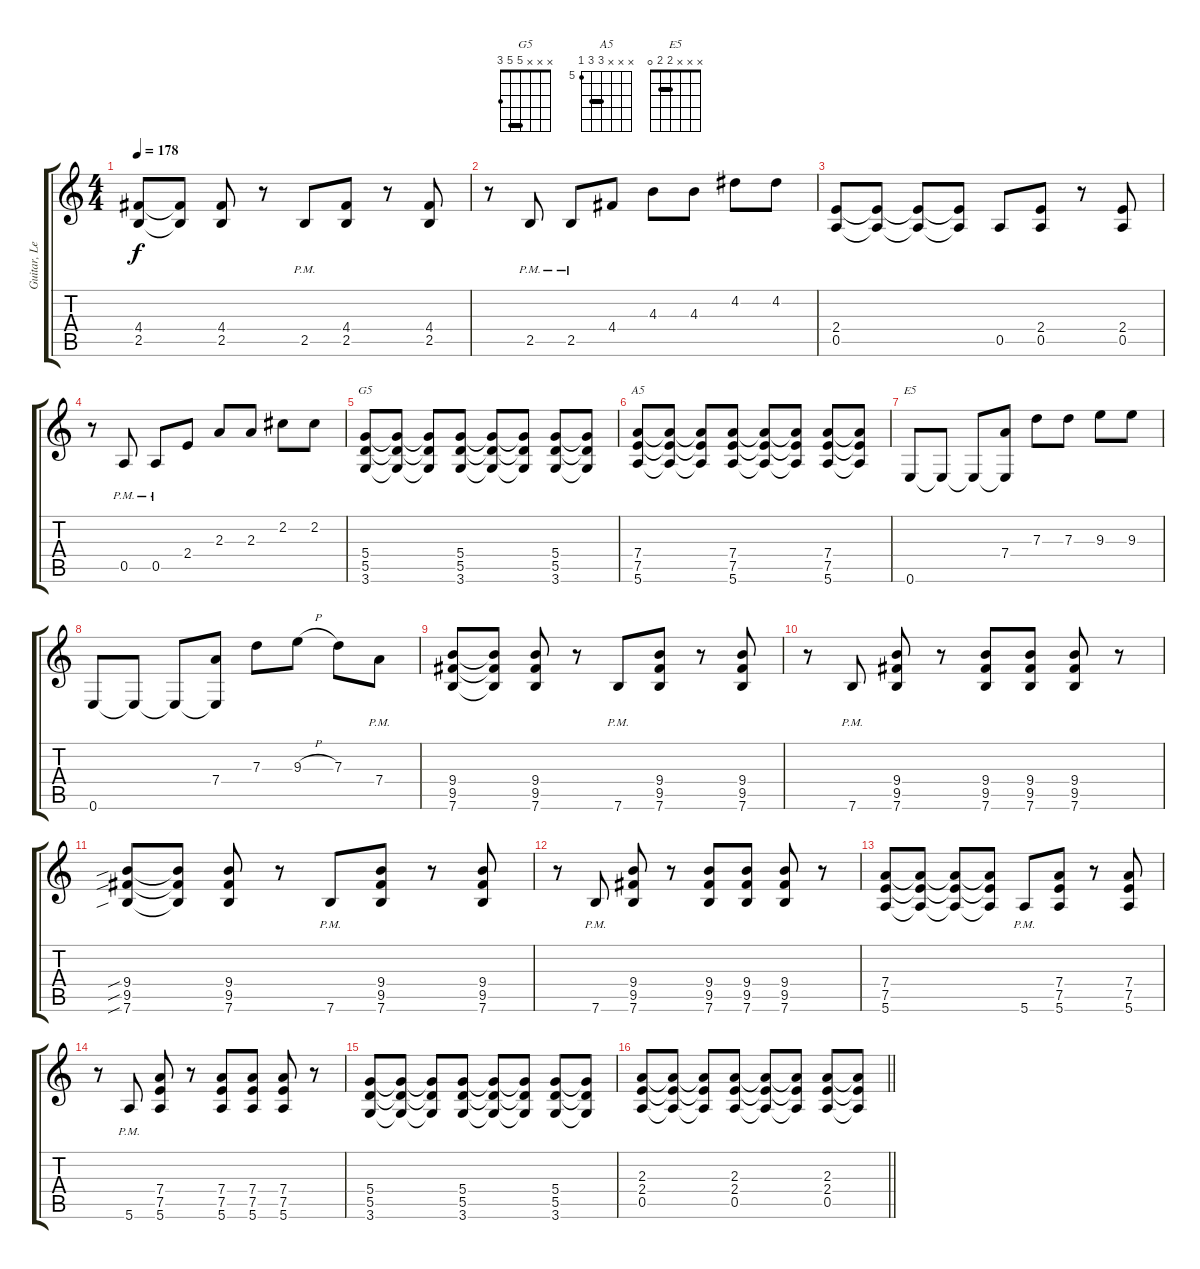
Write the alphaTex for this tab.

\track ("Guitar, Lead" "Guitar, Le") {instrument overdrivenguitar}
\staff {score tabs}
\tuning (E4 B3 G3 D3 A2 E2) {hide}
\chord ("G5" x x x 5 5 3) {barre 5}
\chord ("A5" x x x 7 7 5) {firstfret 5 barre 7}
\chord ("E5" x x x 2 2 0) {barre 2}
\ts (4 4)
\tempo 178
\clef g2
\ks c
(4.4 2.5).8{dy f} (4.4{t} 2.5{t}).8 (4.4 2.5).8 r.8 2.5{pm}.8 (4.4 2.5).8 r.8 (4.4 2.5).8 |
r.8 2.5{pm}.8 2.5{pm}.8 4.4.8 4.3.8 4.3.8 4.2.8 4.2.8 |
(2.4 0.5).8 (2.4{t} 0.5{t}).8 (2.4{t} 0.5{t}).8 (2.4{t} 0.5{t}).8 0.5.8 (2.4 0.5).8 r.8 (2.4 0.5).8 |
r.8 0.5{pm}.8 0.5{pm}.8 2.4.8 2.3.8 2.3.8 2.2.8 2.2.8 |
(5.4 5.5 3.6).8{ch "G5"} (5.4{t} 5.5{t} 3.6{t}).8 (5.4{t} 5.5{t} 3.6{t}).8 (5.4 5.5 3.6).8 (5.4{t} 5.5{t} 3.6{t}).8 (5.4{t} 5.5{t} 3.6{t}).8 (5.4 5.5 3.6).8 (5.4{t} 5.5{t} 3.6{t}).8 |
(7.4 7.5 5.6).8{ch "A5"} (7.4{t} 7.5{t} 5.6{t}).8 (7.4{t} 7.5{t} 5.6{t}).8 (7.4 7.5 5.6).8 (7.4{t} 7.5{t} 5.6{t}).8 (7.4{t} 7.5{t} 5.6{t}).8 (7.4 7.5 5.6).8 (7.4{t} 7.5{t} 5.6{t}).8 |
0.6.8{ch "E5"} 0.6{t}.8 0.6{t}.8 (7.4 0.6{t}).8 7.3.8 7.3.8 9.3.8 9.3.8 |
0.6.8 0.6{t}.8 0.6{t}.8 (7.4 0.6{t}).8 7.3.8 9.3{h}.8 7.3.8 7.4{pm}.8 |
(9.4 9.5 7.6).8 (9.4{t} 9.5{t} 7.6{t}).8 (9.4 9.5 7.6).8 r.8 7.6{pm}.8 (9.4 9.5 7.6).8 r.8 (9.4 9.5 7.6).8 |
r.8 7.6{pm}.8 (9.4 9.5 7.6).8 r.8 (9.4 9.5 7.6).8 (9.4 9.5 7.6).8 (9.4 9.5 7.6).8 r.8 |
(9.4{sib} 9.5{sib} 7.6{sib}).8 (9.4{t} 9.5{t} 7.6{t}).8 (9.4 9.5 7.6).8 r.8 7.6{pm}.8 (9.4 9.5 7.6).8 r.8 (9.4 9.5 7.6).8 |
r.8 7.6{pm}.8 (9.4 9.5 7.6).8 r.8 (9.4 9.5 7.6).8 (9.4 9.5 7.6).8 (9.4 9.5 7.6).8 r.8 |
(7.4 7.5 5.6).8 (7.4{t} 7.5{t} 5.6{t}).8 (7.4{t} 7.5{t} 5.6{t}).8 (7.4{t} 7.5{t} 5.6{t}).8 5.6{pm}.8 (7.4 7.5 5.6).8 r.8 (7.4 7.5 5.6).8 |
r.8 5.6{pm}.8 (7.4 7.5 5.6).8 r.8 (7.4 7.5 5.6).8 (7.4 7.5 5.6).8 (7.4 7.5 5.6).8 r.8 |
(5.4 5.5 3.6).8 (5.4{t} 5.5{t} 3.6{t}).8 (5.4{t} 5.5{t} 3.6{t}).8 (5.4 5.5 3.6).8 (5.4{t} 5.5{t} 3.6{t}).8 (5.4{t} 5.5{t} 3.6{t}).8 (5.4 5.5 3.6).8 (5.4{t} 5.5{t} 3.6{t}).8 |
\barLineRight lightlight
(2.3 2.4 0.5).8 (2.3{t} 2.4{t} 0.5{t}).8 (2.3{t} 2.4{t} 0.5{t}).8 (2.3 2.4 0.5).8 (2.3{t} 2.4{t} 0.5{t}).8 (2.3{t} 2.4{t} 0.5{t}).8 (2.3 2.4 0.5).8 (2.3{t} 2.4{t} 0.5{t}).8
